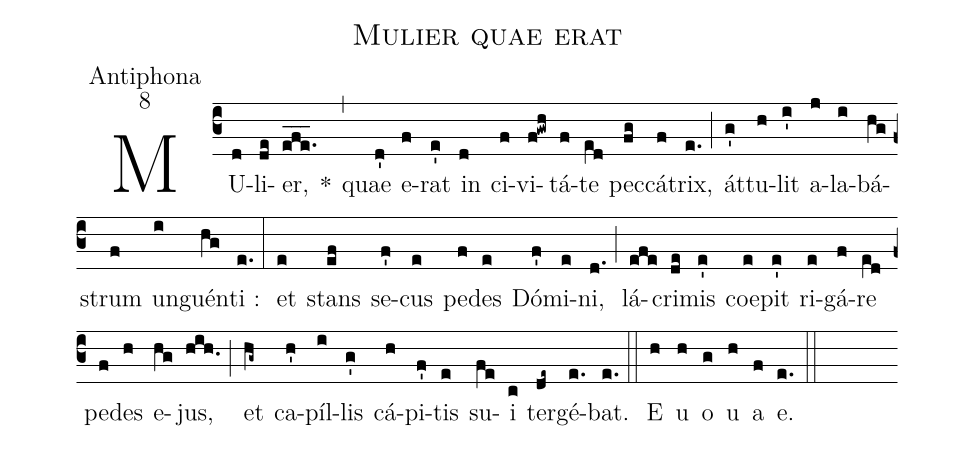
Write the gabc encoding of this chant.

name:Mulier quae erat;
office-part:Antiphona;
mode:8;
%%
(c3) MU(d)li(de)er,(efe.___) *(,) quae(d') e(f)rat(e') in(d) ci(f)vi(f!gwh)tá(f)te(e[ll:1]d) pec(fg)cá(f)trix,(e.) (;) át(g')tu(h)lit(i') a(j)la(i)bá(hg)strum(f) un(i)guén(hg)ti :(e.) (:) et(e) stans(ef) se(f')cus(e) pe(f)des(e) Dó(f')mi(e)ni,(d.) (;) lá(efe)cri(de)mis(e') coe(e)pit(e') ri(e)gá(f)re(e[ll:1]d) pe(f)des(h) e(hg)jus,(hih.) (;) et(hg~) ca(h')píl(i)lis(g') cá(h)pi(f')tis(e) su(fe)i(c) ter(de~)gé(e.)bat.(e.) (::) <eu>E(h) u(h) o(g) u(h) a(f) e.</eu>(e.) (::)
